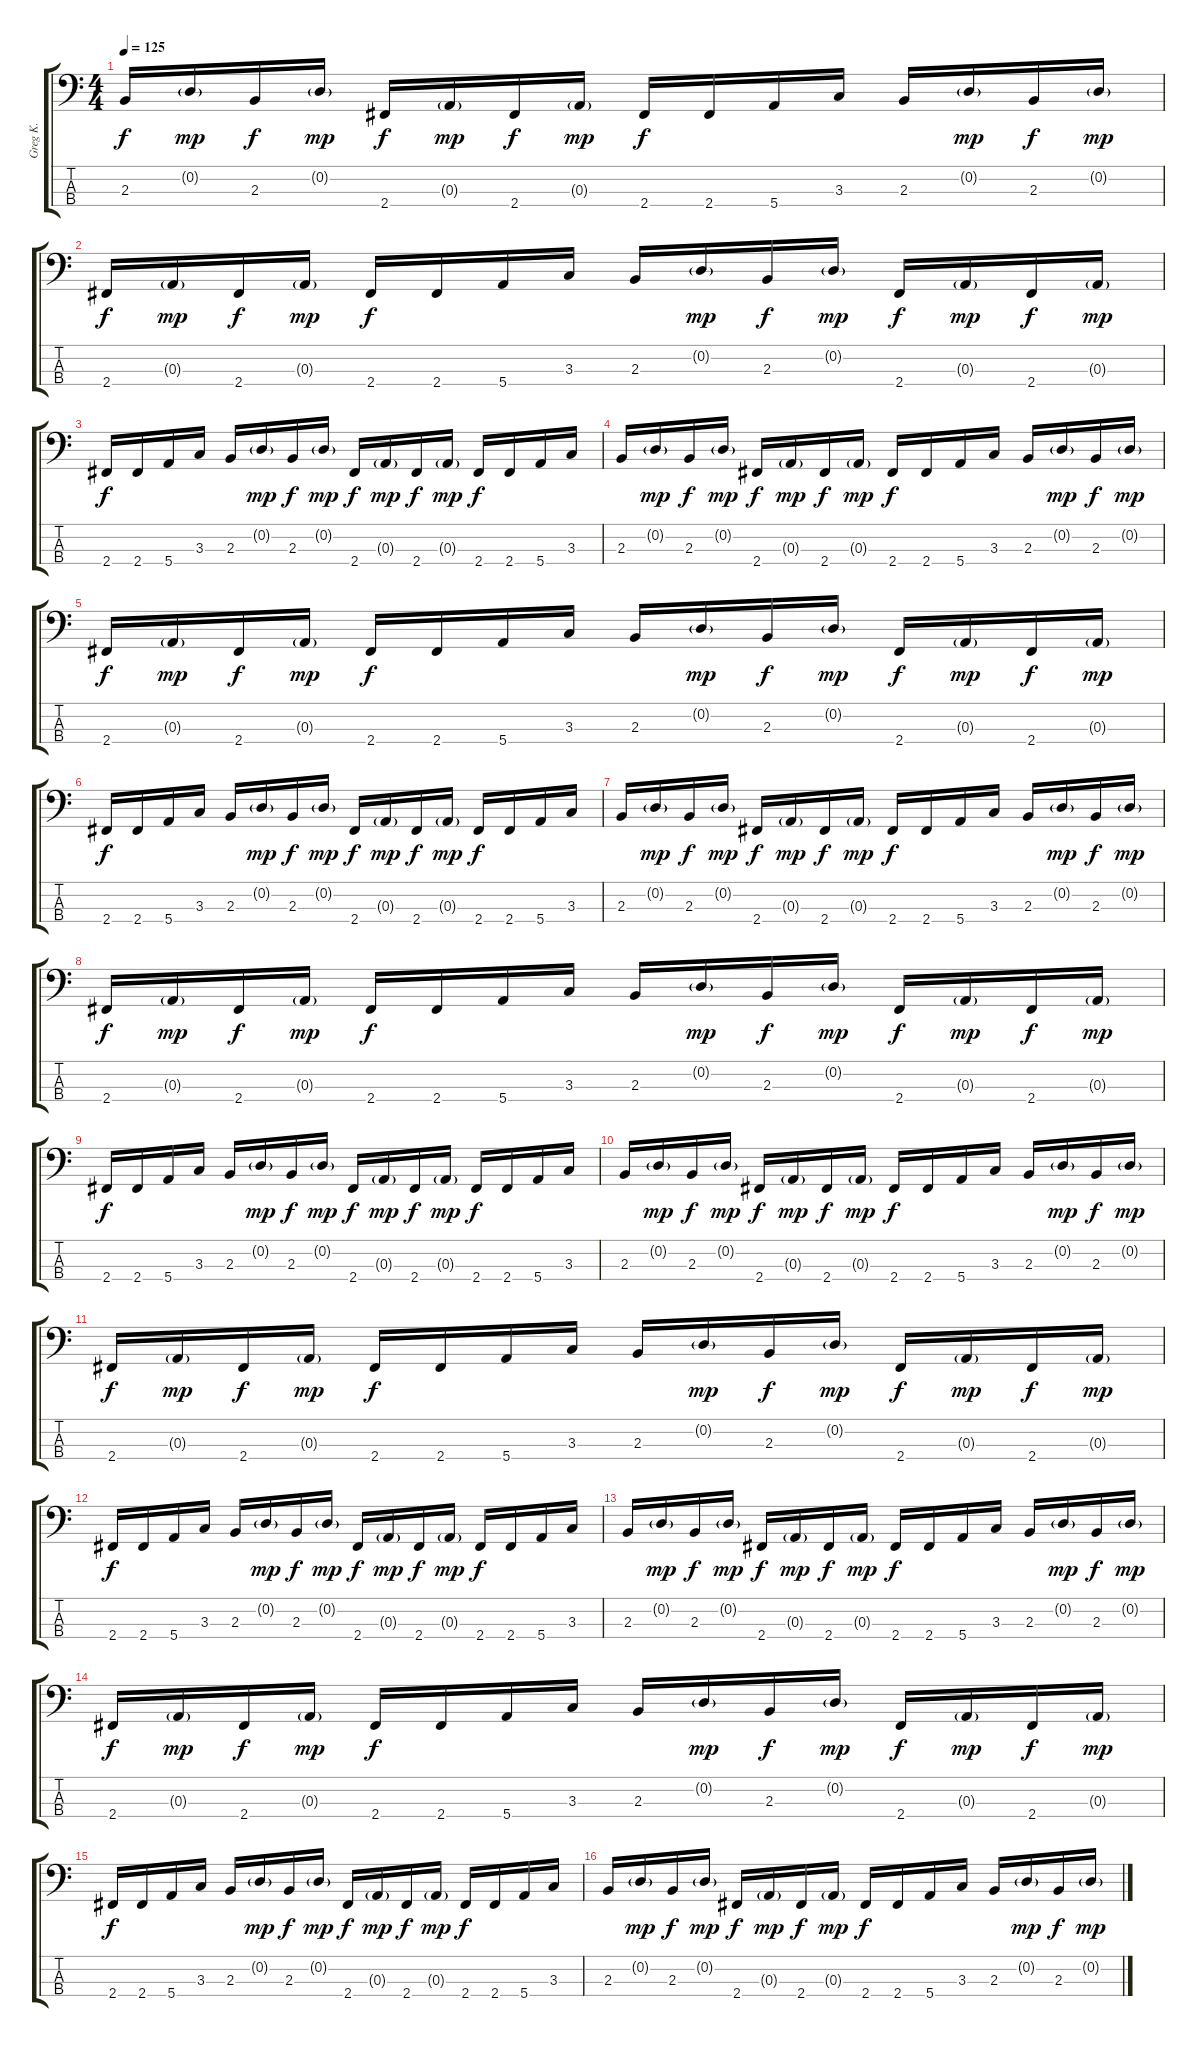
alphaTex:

\track ("Greg K." "Greg K.") {instrument electricbasspick}
\staff {score tabs}
\tuning (G2 D2 A1 E1) {hide}
\ts (4 4)
\tempo 125
\clef f4
\ks c
2.3.16{dy f} 0.2{g}.16{dy mp} 2.3.16{dy f} 0.2{g}.16{dy mp} 2.4.16{dy f} 0.3{g}.16{dy mp} 2.4.16{dy f} 0.3{g}.16{dy mp} 2.4.16{dy f} 2.4.16 5.4.16 3.3.16 2.3.16 0.2{g}.16{dy mp} 2.3.16{dy f} 0.2{g}.16{dy mp} |
2.4.16{dy f} 0.3{g}.16{dy mp} 2.4.16{dy f} 0.3{g}.16{dy mp} 2.4.16{dy f} 2.4.16 5.4.16 3.3.16 2.3.16 0.2{g}.16{dy mp} 2.3.16{dy f} 0.2{g}.16{dy mp} 2.4.16{dy f} 0.3{g}.16{dy mp} 2.4.16{dy f} 0.3{g}.16{dy mp} |
2.4.16{dy f} 2.4.16 5.4.16 3.3.16 2.3.16 0.2{g}.16{dy mp} 2.3.16{dy f} 0.2{g}.16{dy mp} 2.4.16{dy f} 0.3{g}.16{dy mp} 2.4.16{dy f} 0.3{g}.16{dy mp} 2.4.16{dy f} 2.4.16 5.4.16 3.3.16 |
2.3.16 0.2{g}.16{dy mp} 2.3.16{dy f} 0.2{g}.16{dy mp} 2.4.16{dy f} 0.3{g}.16{dy mp} 2.4.16{dy f} 0.3{g}.16{dy mp} 2.4.16{dy f} 2.4.16 5.4.16 3.3.16 2.3.16 0.2{g}.16{dy mp} 2.3.16{dy f} 0.2{g}.16{dy mp} |
2.4.16{dy f} 0.3{g}.16{dy mp} 2.4.16{dy f} 0.3{g}.16{dy mp} 2.4.16{dy f} 2.4.16 5.4.16 3.3.16 2.3.16 0.2{g}.16{dy mp} 2.3.16{dy f} 0.2{g}.16{dy mp} 2.4.16{dy f} 0.3{g}.16{dy mp} 2.4.16{dy f} 0.3{g}.16{dy mp} |
2.4.16{dy f} 2.4.16 5.4.16 3.3.16 2.3.16 0.2{g}.16{dy mp} 2.3.16{dy f} 0.2{g}.16{dy mp} 2.4.16{dy f} 0.3{g}.16{dy mp} 2.4.16{dy f} 0.3{g}.16{dy mp} 2.4.16{dy f} 2.4.16 5.4.16 3.3.16 |
2.3.16 0.2{g}.16{dy mp} 2.3.16{dy f} 0.2{g}.16{dy mp} 2.4.16{dy f} 0.3{g}.16{dy mp} 2.4.16{dy f} 0.3{g}.16{dy mp} 2.4.16{dy f} 2.4.16 5.4.16 3.3.16 2.3.16 0.2{g}.16{dy mp} 2.3.16{dy f} 0.2{g}.16{dy mp} |
2.4.16{dy f} 0.3{g}.16{dy mp} 2.4.16{dy f} 0.3{g}.16{dy mp} 2.4.16{dy f} 2.4.16 5.4.16 3.3.16 2.3.16 0.2{g}.16{dy mp} 2.3.16{dy f} 0.2{g}.16{dy mp} 2.4.16{dy f} 0.3{g}.16{dy mp} 2.4.16{dy f} 0.3{g}.16{dy mp} |
2.4.16{dy f} 2.4.16 5.4.16 3.3.16 2.3.16 0.2{g}.16{dy mp} 2.3.16{dy f} 0.2{g}.16{dy mp} 2.4.16{dy f} 0.3{g}.16{dy mp} 2.4.16{dy f} 0.3{g}.16{dy mp} 2.4.16{dy f} 2.4.16 5.4.16 3.3.16 |
2.3.16 0.2{g}.16{dy mp} 2.3.16{dy f} 0.2{g}.16{dy mp} 2.4.16{dy f} 0.3{g}.16{dy mp} 2.4.16{dy f} 0.3{g}.16{dy mp} 2.4.16{dy f} 2.4.16 5.4.16 3.3.16 2.3.16 0.2{g}.16{dy mp} 2.3.16{dy f} 0.2{g}.16{dy mp} |
2.4.16{dy f} 0.3{g}.16{dy mp} 2.4.16{dy f} 0.3{g}.16{dy mp} 2.4.16{dy f} 2.4.16 5.4.16 3.3.16 2.3.16 0.2{g}.16{dy mp} 2.3.16{dy f} 0.2{g}.16{dy mp} 2.4.16{dy f} 0.3{g}.16{dy mp} 2.4.16{dy f} 0.3{g}.16{dy mp} |
2.4.16{dy f} 2.4.16 5.4.16 3.3.16 2.3.16 0.2{g}.16{dy mp} 2.3.16{dy f} 0.2{g}.16{dy mp} 2.4.16{dy f} 0.3{g}.16{dy mp} 2.4.16{dy f} 0.3{g}.16{dy mp} 2.4.16{dy f} 2.4.16 5.4.16 3.3.16 |
2.3.16 0.2{g}.16{dy mp} 2.3.16{dy f} 0.2{g}.16{dy mp} 2.4.16{dy f} 0.3{g}.16{dy mp} 2.4.16{dy f} 0.3{g}.16{dy mp} 2.4.16{dy f} 2.4.16 5.4.16 3.3.16 2.3.16 0.2{g}.16{dy mp} 2.3.16{dy f} 0.2{g}.16{dy mp} |
2.4.16{dy f} 0.3{g}.16{dy mp} 2.4.16{dy f} 0.3{g}.16{dy mp} 2.4.16{dy f} 2.4.16 5.4.16 3.3.16 2.3.16 0.2{g}.16{dy mp} 2.3.16{dy f} 0.2{g}.16{dy mp} 2.4.16{dy f} 0.3{g}.16{dy mp} 2.4.16{dy f} 0.3{g}.16{dy mp} |
2.4.16{dy f} 2.4.16 5.4.16 3.3.16 2.3.16 0.2{g}.16{dy mp} 2.3.16{dy f} 0.2{g}.16{dy mp} 2.4.16{dy f} 0.3{g}.16{dy mp} 2.4.16{dy f} 0.3{g}.16{dy mp} 2.4.16{dy f} 2.4.16 5.4.16 3.3.16 |
2.3.16 0.2{g}.16{dy mp} 2.3.16{dy f} 0.2{g}.16{dy mp} 2.4.16{dy f} 0.3{g}.16{dy mp} 2.4.16{dy f} 0.3{g}.16{dy mp} 2.4.16{dy f} 2.4.16 5.4.16 3.3.16 2.3.16 0.2{g}.16{dy mp} 2.3.16{dy f} 0.2{g}.16{dy mp}
